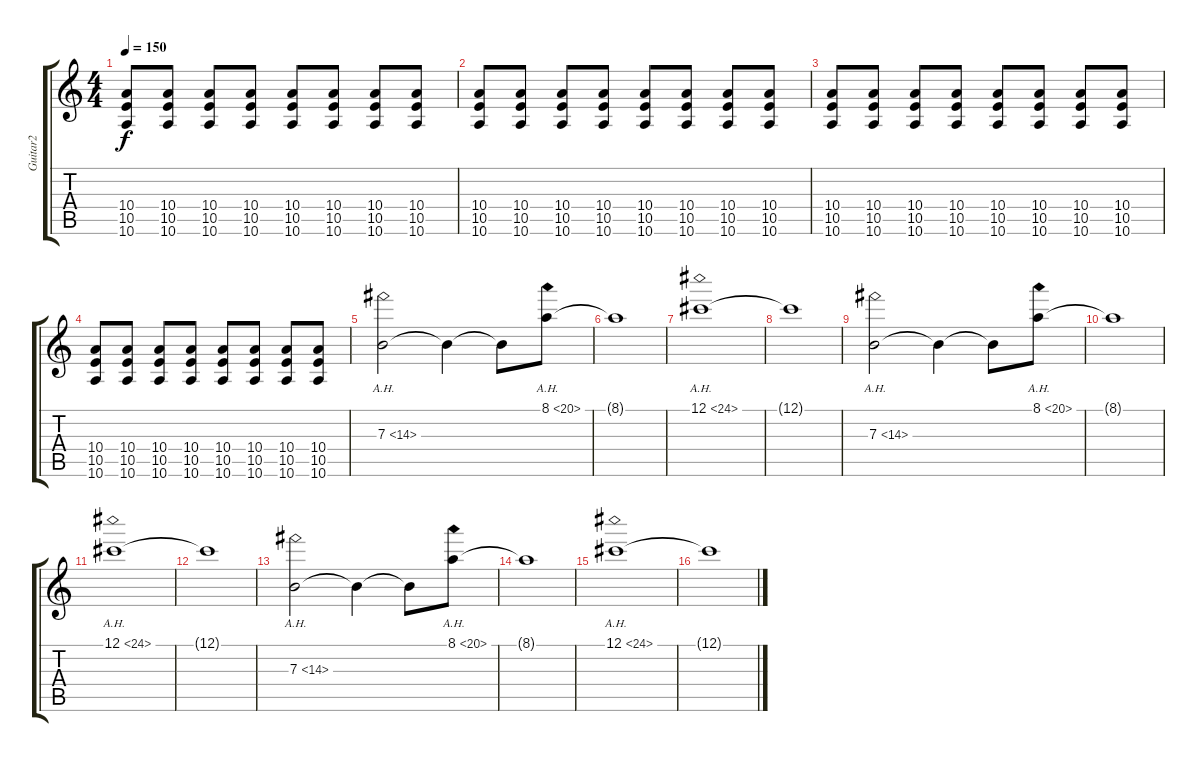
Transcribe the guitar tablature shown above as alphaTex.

\track ("Guitar2" "Guitar2") {instrument overdrivenguitar}
\staff {score tabs}
\tuning (Db4 Ab3 E3 B2 Gb2 B1) {hide}
\ts (4 4)
\tempo 150
\clef g2
\ks c
(10.4 10.5 10.6).8{dy f} (10.4 10.5 10.6).8 (10.4 10.5 10.6).8 (10.4 10.5 10.6).8 (10.4 10.5 10.6).8 (10.4 10.5 10.6).8 (10.4 10.5 10.6).8 (10.4 10.5 10.6).8 |
(10.4 10.5 10.6).8 (10.4 10.5 10.6).8 (10.4 10.5 10.6).8 (10.4 10.5 10.6).8 (10.4 10.5 10.6).8 (10.4 10.5 10.6).8 (10.4 10.5 10.6).8 (10.4 10.5 10.6).8 |
(10.4 10.5 10.6).8 (10.4 10.5 10.6).8 (10.4 10.5 10.6).8 (10.4 10.5 10.6).8 (10.4 10.5 10.6).8 (10.4 10.5 10.6).8 (10.4 10.5 10.6).8 (10.4 10.5 10.6).8 |
(10.4 10.5 10.6).8 (10.4 10.5 10.6).8 (10.4 10.5 10.6).8 (10.4 10.5 10.6).8 (10.4 10.5 10.6).8 (10.4 10.5 10.6).8 (10.4 10.5 10.6).8 (10.4 10.5 10.6).8 |
7.3{ah 7}.2 7.3{t}.4 7.3{t}.8 8.1{ah 12}.8 |
8.1{t}.1 |
12.1{ah 12}.1 |
12.1{t}.1 |
7.3{ah 7}.2 7.3{t}.4 7.3{t}.8 8.1{ah 12}.8 |
8.1{t}.1 |
12.1{ah 12}.1 |
12.1{t}.1 |
7.3{ah 7}.2 7.3{t}.4 7.3{t}.8 8.1{ah 12}.8 |
8.1{t}.1 |
12.1{ah 12}.1 |
12.1{t}.1
